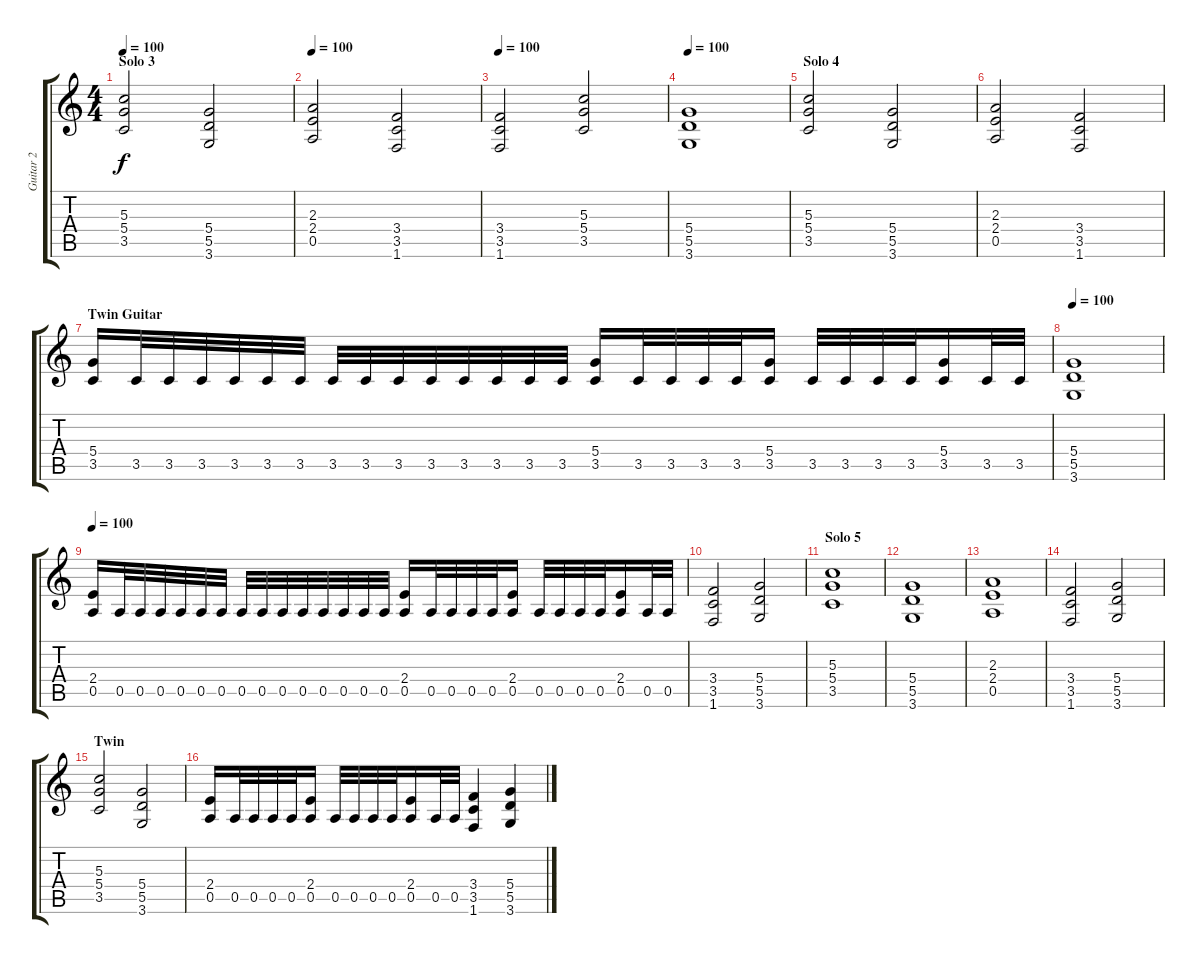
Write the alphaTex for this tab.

\track ("Guitar 2" "Guitar 2") {instrument distortionguitar}
\staff {score tabs}
\tuning (E4 B3 G3 D3 A2 E2) {hide}
\ts (4 4)
\section ("" "Solo 3")
\tempo 100
\clef g2
\ks c
(5.3 5.4 3.5).2{dy f} (5.4 5.5 3.6).2 |
\tempo 100
(2.3 2.4 0.5).2 (3.4 3.5 1.6).2 |
\tempo 100
(3.4 3.5 1.6).2 (5.3 5.4 3.5).2 |
\tempo 100
(5.4 5.5 3.6).1 |
\section ("" "Solo 4")
(5.3 5.4 3.5).2 (5.4 5.5 3.6).2 |
(2.3 2.4 0.5).2 (3.4 3.5 1.6).2 |
\section ("" "Twin Guitar")
(5.4 3.5).16 3.5.32 3.5.32 3.5.32 3.5.32 3.5.32 3.5.32 3.5.32 3.5.32 3.5.32 3.5.32 3.5.32 3.5.32 3.5.32 3.5.32 (5.4 3.5).16 3.5.32 3.5.32 3.5.32 3.5.32 (5.4 3.5).16 3.5.32 3.5.32 3.5.32 3.5.32 (5.4 3.5).16 3.5.32 3.5.32 |
\tempo 100
(5.4 5.5 3.6).1 |
\tempo 100
(2.4 0.5).16 0.5.32 0.5.32 0.5.32 0.5.32 0.5.32 0.5.32 0.5.32 0.5.32 0.5.32 0.5.32 0.5.32 0.5.32 0.5.32 0.5.32 (2.4 0.5).16 0.5.32 0.5.32 0.5.32 0.5.32 (2.4 0.5).16 0.5.32 0.5.32 0.5.32 0.5.32 (2.4 0.5).16 0.5.32 0.5.32 |
(3.4 3.5 1.6).2 (5.4 5.5 3.6).2 |
\section ("" "Solo 5")
(5.3 5.4 3.5).1 |
(5.4 5.5 3.6).1 |
(2.3 2.4 0.5).1 |
(3.4 3.5 1.6).2 (5.4 5.5 3.6).2 |
\section ("" "Twin")
(5.3 5.4 3.5).2 (5.4 5.5 3.6).2 |
(2.4 0.5).16 0.5.32 0.5.32 0.5.32 0.5.32 (2.4 0.5).16 0.5.32 0.5.32 0.5.32 0.5.32 (2.4 0.5).16 0.5.32 0.5.32 (3.4 3.5 1.6).4 (5.4 5.5 3.6).4
